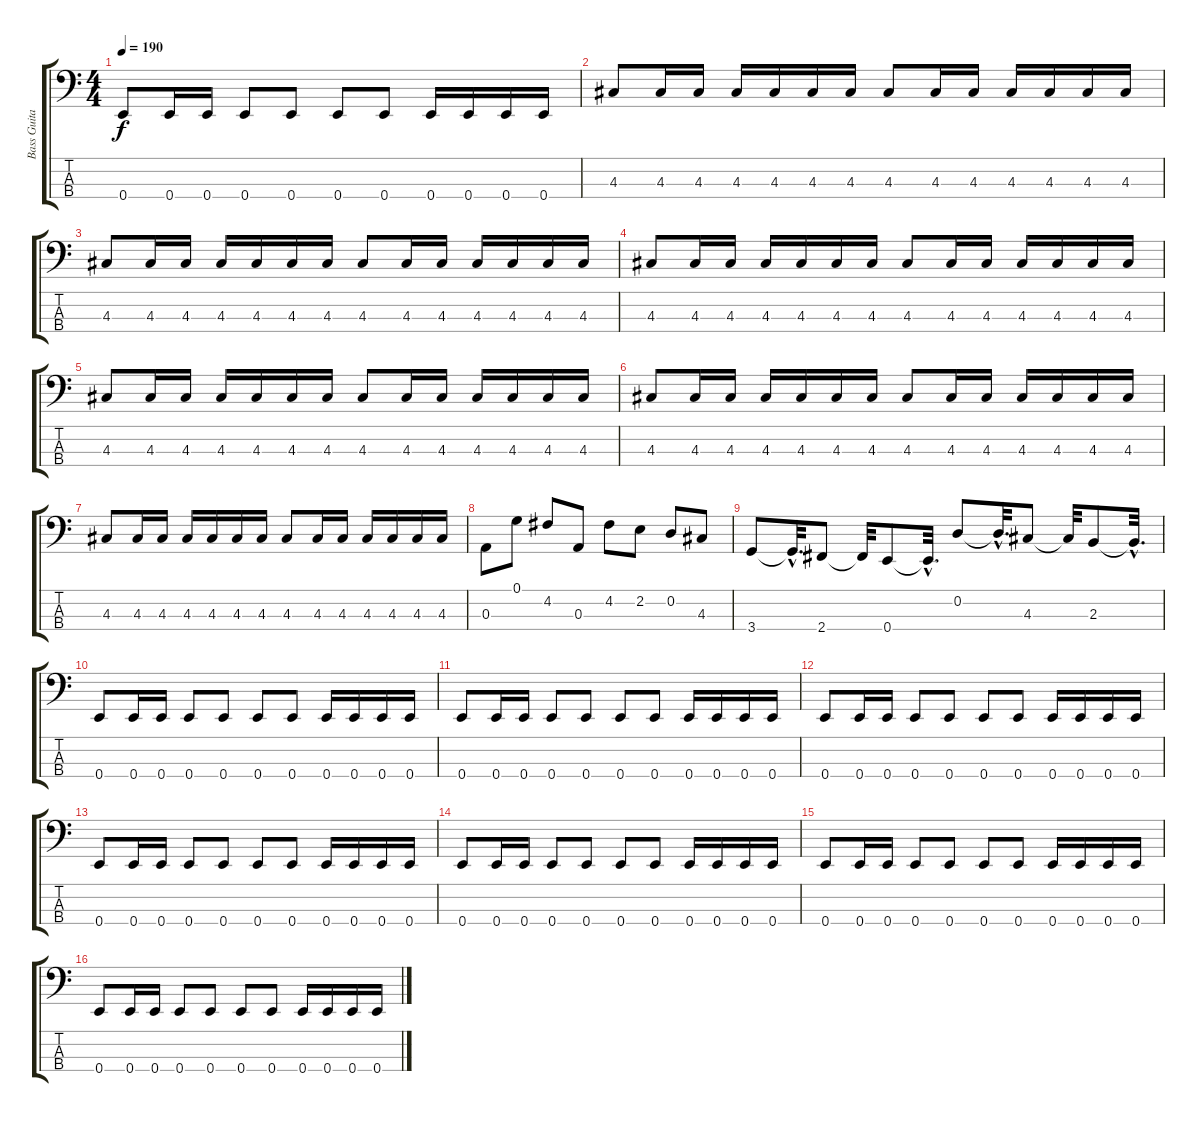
\track ("Bass Guitar" "Bass Guita") {instrument electricbassfinger}
\staff {score tabs}
\tuning (G2 D2 A1 E1) {hide}
\ts (4 4)
\tempo 190
\clef f4
\ks c
0.4.8{dy f} 0.4.16 0.4.16 0.4.8 0.4.8 0.4.8 0.4.8 0.4.16 0.4.16 0.4.16 0.4.16 |
4.3.8 4.3.16 4.3.16 4.3.16 4.3.16 4.3.16 4.3.16 4.3.8 4.3.16 4.3.16 4.3.16 4.3.16 4.3.16 4.3.16 |
4.3.8 4.3.16 4.3.16 4.3.16 4.3.16 4.3.16 4.3.16 4.3.8 4.3.16 4.3.16 4.3.16 4.3.16 4.3.16 4.3.16 |
4.3.8 4.3.16 4.3.16 4.3.16 4.3.16 4.3.16 4.3.16 4.3.8 4.3.16 4.3.16 4.3.16 4.3.16 4.3.16 4.3.16 |
4.3.8 4.3.16 4.3.16 4.3.16 4.3.16 4.3.16 4.3.16 4.3.8 4.3.16 4.3.16 4.3.16 4.3.16 4.3.16 4.3.16 |
4.3.8 4.3.16 4.3.16 4.3.16 4.3.16 4.3.16 4.3.16 4.3.8 4.3.16 4.3.16 4.3.16 4.3.16 4.3.16 4.3.16 |
4.3.8 4.3.16 4.3.16 4.3.16 4.3.16 4.3.16 4.3.16 4.3.8 4.3.16 4.3.16 4.3.16 4.3.16 4.3.16 4.3.16 |
0.3.8 0.1.8 4.2.8 0.3.8 4.2.8 2.2.8 0.2.8 4.3.8 |
3.4.8 3.4{hac t}.32{d} 2.4.8 2.4{t}.32 0.4.8 0.4{hac t}.32{d} 0.2.8 0.2{hac t}.32{d} 4.3.8 4.3{t}.32 2.3.8 2.3{hac t}.32{d} |
0.4.8 0.4.16 0.4.16 0.4.8 0.4.8 0.4.8 0.4.8 0.4.16 0.4.16 0.4.16 0.4.16 |
0.4.8 0.4.16 0.4.16 0.4.8 0.4.8 0.4.8 0.4.8 0.4.16 0.4.16 0.4.16 0.4.16 |
0.4.8 0.4.16 0.4.16 0.4.8 0.4.8 0.4.8 0.4.8 0.4.16 0.4.16 0.4.16 0.4.16 |
0.4.8 0.4.16 0.4.16 0.4.8 0.4.8 0.4.8 0.4.8 0.4.16 0.4.16 0.4.16 0.4.16 |
0.4.8 0.4.16 0.4.16 0.4.8 0.4.8 0.4.8 0.4.8 0.4.16 0.4.16 0.4.16 0.4.16 |
0.4.8 0.4.16 0.4.16 0.4.8 0.4.8 0.4.8 0.4.8 0.4.16 0.4.16 0.4.16 0.4.16 |
0.4.8 0.4.16 0.4.16 0.4.8 0.4.8 0.4.8 0.4.8 0.4.16 0.4.16 0.4.16 0.4.16
